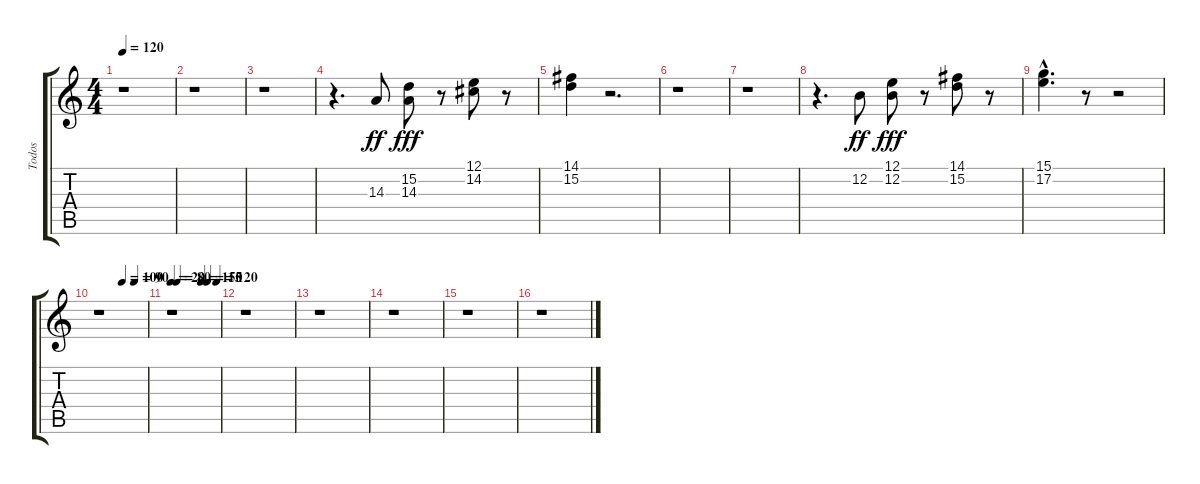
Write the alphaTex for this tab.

\track ("Todos" "Todos") {instrument orchestrahit}
\staff {score tabs}
\tuning (E4 B3 G3 D3 A2 E2) {hide}
\ts (4 4)
\tempo 120
\clef g2
\ks c
r.1{dy ff} |
r.1 |
r.1 |
r.4{d} 14.3.8 (15.2 14.3).8{dy fff} r.8 (12.1 14.2).8 r.8 |
(14.1 15.2).4 r.2{d} |
r.1 |
r.1 |
r.4{d} 12.2.8{dy ff} (12.1 12.2).8{dy fff} r.8 (14.1 15.2).8 r.8 |
(15.1{hac} 17.2{hac}).4{d} r.8 r.2 |
\tempo (100 0.5)
\tempo (90 0.75)
r.1 |
\tempo 20
\tempo (80 0.125)
\tempo (150 0.625)
\tempo (15 0.75)
\tempo (120 0.9375)
r.1 |
r.1 |
r.1 |
r.1 |
r.1 |
r.1
